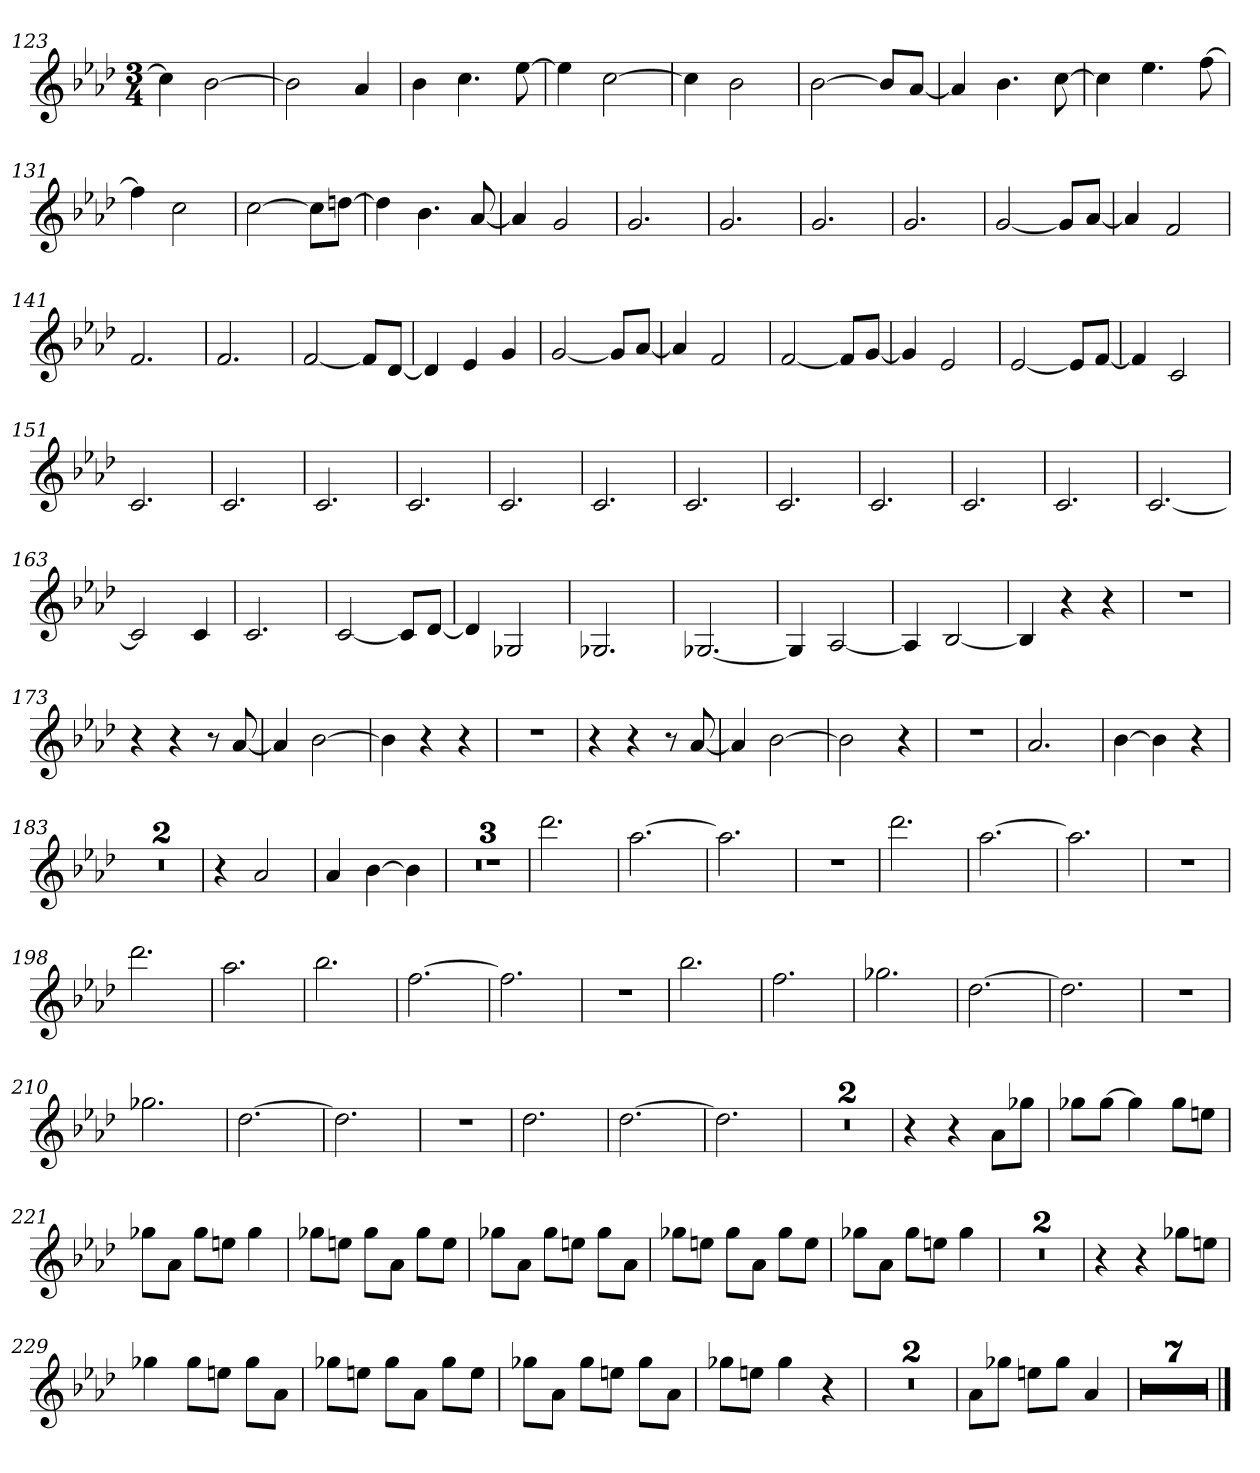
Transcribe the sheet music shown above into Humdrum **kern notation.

**kern
*part1
*staff1
*clefG2
*k[b-e-a-d-]
*A-:
*M3/4
=123
4cc]
[2b-
=124
2b-]
4a-
=125
4b-
4.cc
[8ee-
=126
4ee-]
[2cc
=127
4cc]
2b-
=128
[2b-
8b-/L]
[8a-/J
=129
4a-]
4.b-
[8cc
=130
4cc]
4.ee-
[8ff
=131
4ff]
2cc
=132
[2cc
8cc\L]
[8ddn\J
=133
4dd]
4.b-
[8a-
=134
4a-]
2g
=135
2.g
=136
2.g
=137
2.g
=138
2.g
=139
[2g
8g/L]
[8a-/J
=140
4a-]
2f
=141
2.f
=142
2.f
=143
[2f
8f/L]
[8d-/J
=144
4d-]
4e-
4g
=145
[2g
8g/L]
[8a-/J
=146
4a-]
2f
=147
[2f
8f/L]
[8g/J
=148
4g]
2e-
=149
[2e-
8e-/L]
[8f/J
=150
4f]
2c
=151
2.c
=152
2.c
=153
2.c
=154
2.c
=155
2.c
=156
2.c
=157
2.c
=158
2.c
=159
2.c
=160
2.c
=161
2.c
=162
[2.c
=163
2c]
4c
=164
2.c
=165
[2c
8c/L]
[8d-/J
=166
4d-]
2G-X
=167
2.G-X
=168
[2.G-X
=169
4G-]
[2A-
=170
4A-]
[2B-
=171
4B-]
4r
4r
=172
2.r
=173
4r
4r
8r
[8a-
=174
4a-]
[2b-
=175
4b-]
4r
4r
=176
2.r
=177
4r
4r
8r
[8a-
=178
4a-]
[2b-
=179
2b-]
4r
=180
2.r
=181
2.a-
=182
[4b-
4b-]
4r
=183
2.r
=184
2.r
=185
4r
2a-
=186
4a-
[4b-
4b-]
=187
2.r
=188
2.r
=189
2.r
=190
2.ddd-
=191
[2.aa-
=192
2.aa-]
=193
2.r
=194
2.ddd-
=195
[2.aa-
=196
2.aa-]
=197
2.r
=198
2.ddd-
=199
2.aa-
=200
2.bb-
=201
[2.ff
=202
2.ff]
=203
2.r
=204
2.bb-
=205
2.ff
=206
2.gg-X
=207
[2.dd-
=208
2.dd-]
=209
2.r
=210
2.gg-X
=211
[2.dd-
=212
2.dd-]
=213
2.r
=214
2.dd-
=215
[2.dd-
=216
2.dd-]
=217
2.r
=218
2.r
=219
4r
4r
8a-\L
8gg-X\J
=220
8gg-X\L
[8gg-\J
4gg-]
8gg-\L
8een\J
=221
8gg-X\L
8a-\J
8gg-\L
8een\J
4gg-
=222
8gg-X\L
8een\J
8gg-\L
8a-\J
8gg-\L
8ee\J
=223
8gg-X\L
8a-\J
8gg-\L
8een\J
8gg-\L
8a-\J
=224
8gg-X\L
8een\J
8gg-\L
8a-\J
8gg-\L
8ee\J
=225
8gg-X\L
8a-\J
8gg-\L
8een\J
4gg-
=226
2.r
=227
2.r
=228
4r
4r
8gg-X\L
8een\J
=229
4gg-X
8gg-\L
8een\J
8gg-\L
8a-\J
=230
8gg-X\L
8een\J
8gg-\L
8a-\J
8gg-\L
8ee\J
=231
8gg-X\L
8a-\J
8gg-\L
8een\J
8gg-\L
8a-\J
=232
8gg-X\L
8een\J
4gg-
4r
=233
2.r
=234
2.r
=235
8a-\L
8gg-X\J
8een\L
8gg-\J
4a-
=236
2.r
=237
2.r
=238
2.r
=239
2.r
=240
2.r
=241
2.r
=242
2.r
==
*-
